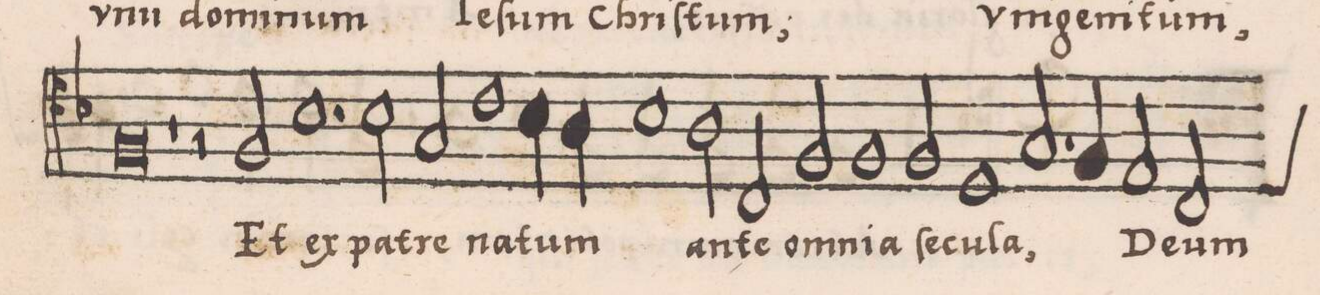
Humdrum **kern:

**kern	**text
*I"CANTVS	*
*clefC4	*
*k[b-]	*
*met(C|)	*
*M2/1	*
0F	-tǔm,
=29-	=29-
1r	.
=30-	=30-
2r	.
2F/	Et
1.B-	ex
=31-	=31-
2B-\	pa-
2G/	-tre
1c\	na-
=32-	=32-
4B-\	-tum
4A\	.
1B-	.
=33-	=33-
2A\	an-
2C/	-te
2F/	om-
1F/	-ni-
=34-	=34-
2F/	-a
1D	ſe-
=35-	=35-
2.G/	-cu-
4F/	-la,
2E/	De-
2C/	-um
*custos:D	*
=36-	=36-
*-	*-
